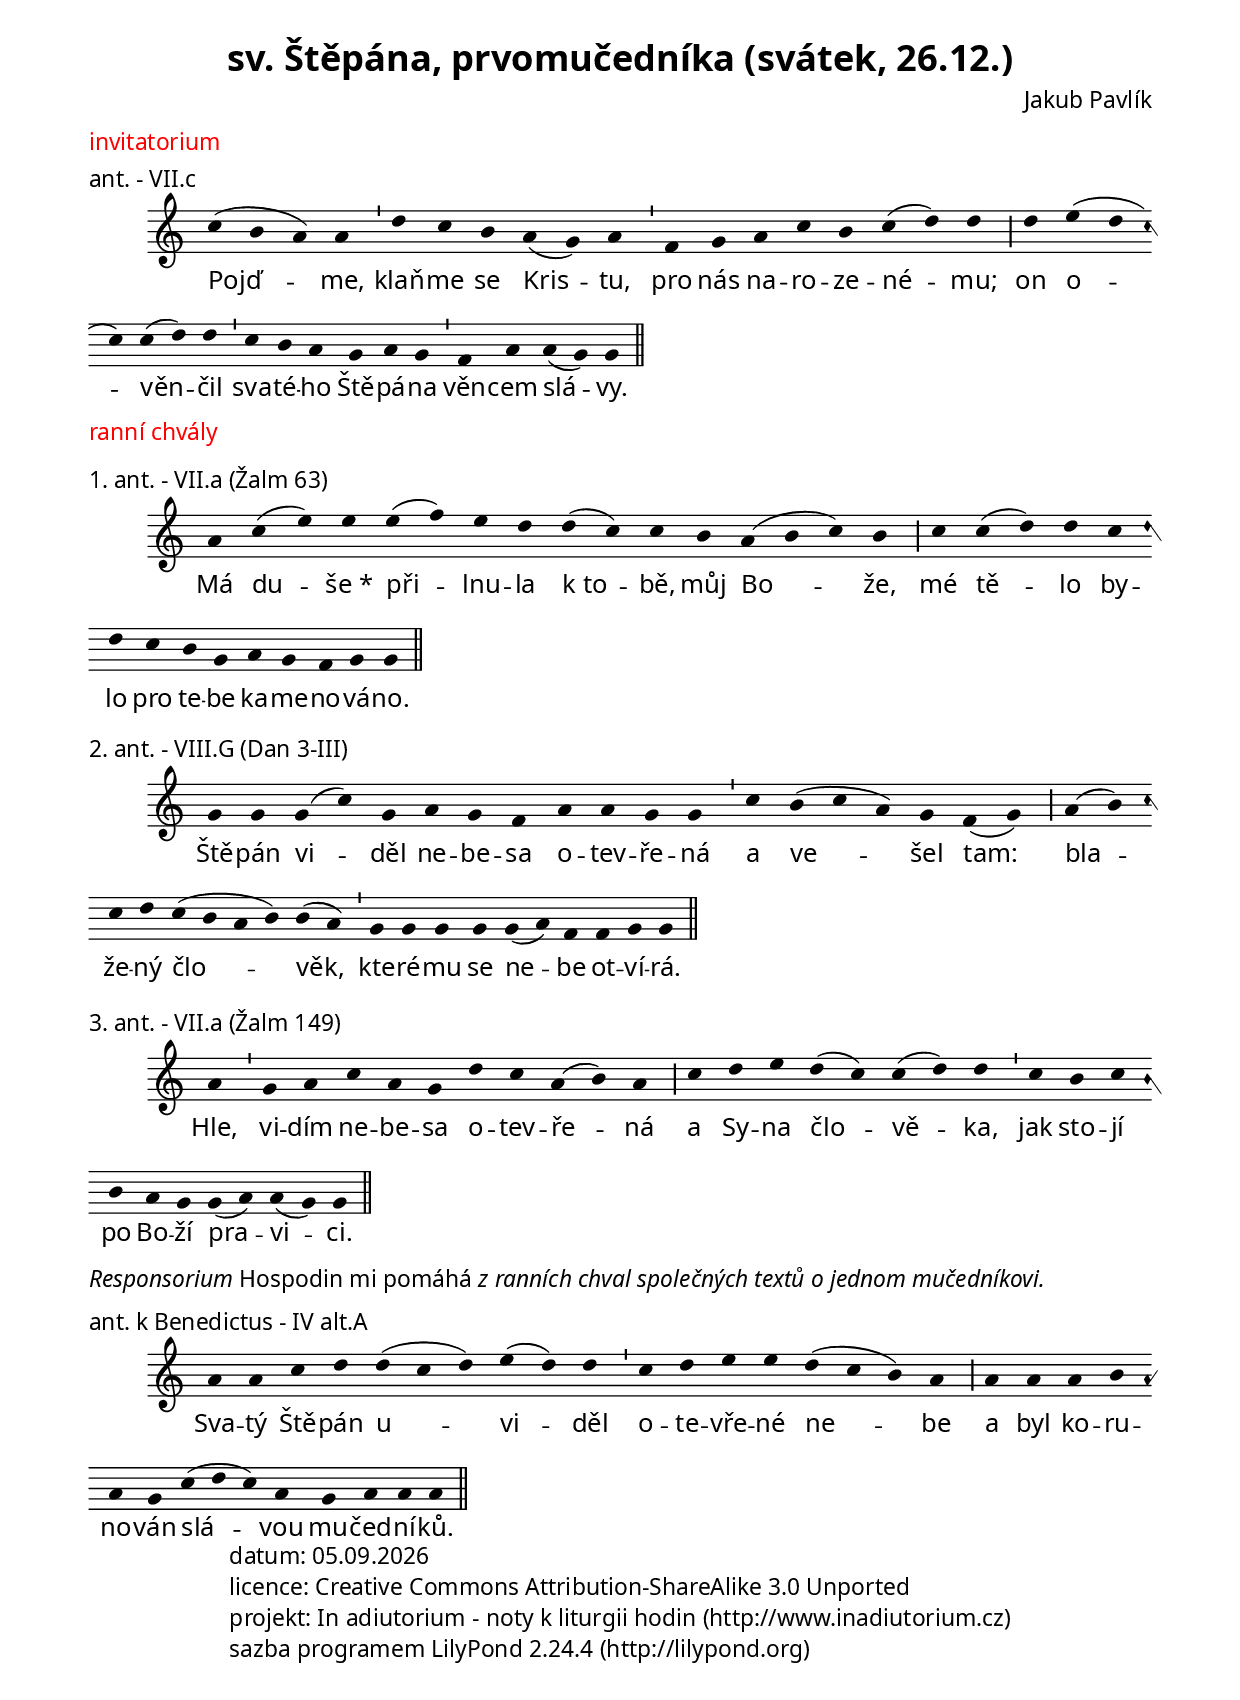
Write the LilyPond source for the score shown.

\version "2.16.0"

\header {
  title = "sv. Štěpána, prvomučedníka (svátek, 26.12.)"
  composer = "Jakub Pavlík"
}

\include "../spolecne.ly"

\markup {\nadpisHodinka {"invitatorium"}}

\score {
  \relative c'' {
    \choralniRezim
    c( b a) a \barMin d c b a( g) a \barMin
    f g a c b c( d) d \barMaior
    d e( d c) c( d) d \barMin c b a g a g \barMin 
    f a a( g) g \barFinalis
  }
  \addlyrics {
    Pojď -- me, klaň -- me se Kris -- tu,
    pro nás na -- ro -- ze -- né -- mu;
    on o -- věn -- čil sva -- té -- ho Ště -- pá -- na 
    věn -- cem slá -- vy.
  }
  \header {
    quid = "ant."
    modus = "VII"
    differentia = "c" 
    psalmus = ""
    id = ""
    piece = \markup {\sestavTitulekBezZalmu}
  }
}

\markup {\nadpisHodinka {"ranní chvály"}}

\score {
  \relative c'' {
    \choralniRezim
    a4 c( e) e e( f) e d d( c) c b a( b c) b \barMaior
    c c( d) d c d c b g a g f g g \barFinalis
  }
  \addlyrics {
    Má du -- še_* při -- lnu -- la k_to -- bě, můj Bo -- že,
    mé tě -- lo by -- lo pro te -- be ka -- me -- no -- vá -- no.
  }
  \header {
    quid = "1. ant."
    modus = "VII"
    differentia = "a" 
    psalmus = "Žalm 63"
    id = ""
    fons = "Vavrinec; jen prvni pulka"
    fial = "fial://sanktoral/0810vavrinec.ly#rch-a1"
    piece = \markup {\sestavTitulek}
  }
}

\score {
  \relative c'' {
    \choralniRezim
    g4 g g( c) g a g f a a g g \barMin
    c b( c a) g f( g) \barMaior
    a( b) c d c( b a b) b( a) \barMin
    g g g g g( a) f f g g \barFinalis
  }
  \addlyrics {
    Ště -- pán vi -- děl ne -- be -- sa o -- tev -- ře -- ná
    a ve -- šel tam:
    bla -- že -- ný člo -- věk,
    kte -- ré -- mu se ne -- be ot -- ví -- rá.
  }
  \header {
    quid = "2. ant."
    modus = "VIII"
    differentia = "G" 
    psalmus = "Dan 3-III"
    id = ""
    piece = \markup {\sestavTitulek}
  }
}

\score {
  \relative c'' {
    \choralniRezim
    a4 \barMin g a c a g d' c a( b) a \barMaior
    c d e d( c) c( d) d \barMin
    c b c b a g g( a) a( g) g \barFinalis
  }
  \addlyrics {
    Hle, vi -- dím ne -- be -- sa o -- tev -- ře -- ná
    a Sy -- na člo -- vě -- ka,
    jak sto -- jí po Bo -- ží pra -- vi -- ci.
  }
  \header {
    quid = "3. ant."
    modus = "VII"
    differentia = "a" 
    psalmus = "Žalm 149"
    id = ""
    piece = \markup {\sestavTitulek}
  }
}

\markup\italic{
  Responsorium \upright{Hospodin mi pomáhá}
  z ranních chval společných textů o jednom mučedníkovi.
}

\score {
  \relative c'' {
    \choralniRezim
    a4 a c d d( c d) e( d) d \barMin c d e e d( c b) a \barMaior
    a a a b a g c( d c) a g a a a \barFinalis
  }
  \addlyrics {
    Sva -- tý Ště -- pán u -- vi -- děl o -- te -- vře -- né ne -- be
    a byl ko -- ru -- no -- ván slá -- vou mu -- čed -- ní -- ků.
  }
  \header {
    quid = "ant. k Benedictus"
    modus = "IV alt"
    differentia = "A" 
    psalmus = ""
    id = ""
    piece = \markup {\sestavTitulekBezZalmu}
  }
}